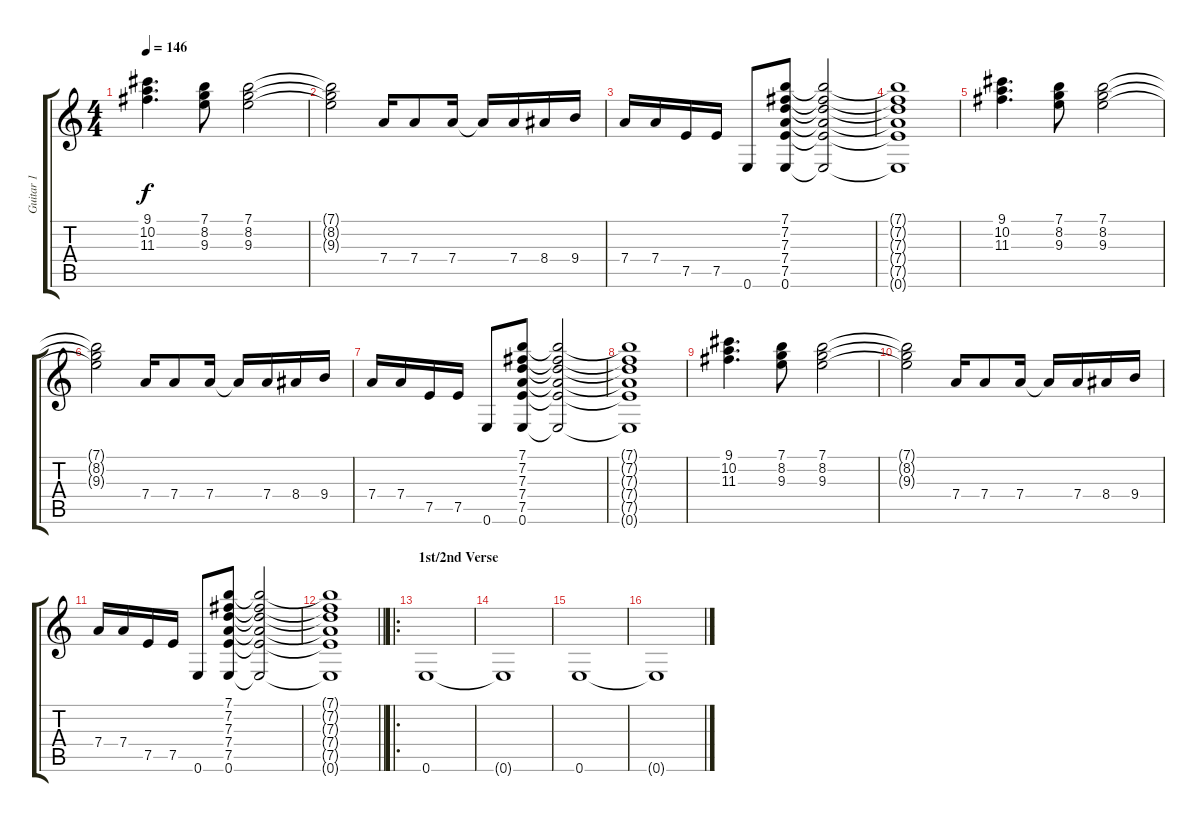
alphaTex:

\track ("Guitar 1" "Guitar 1") {instrument overdrivenguitar}
\staff {score tabs}
\tuning (E4 B3 G3 D3 A2 E2) {hide}
\ts (4 4)
\tempo 146
\clef g2
\ks c
(9.1 10.2 11.3).4{d dy f} (7.1 8.2 9.3).8 (7.1 8.2 9.3).2 |
(7.1{t} 8.2{t} 9.3{t}).2 7.4.16 7.4.8 7.4.16 7.4{t}.16 7.4.16 8.4.16 9.4.16 |
7.4.16 7.4.16 7.5.16 7.5.16 0.6.8 (7.1 7.2 7.3 7.4 7.5 0.6).8 (7.1{t} 7.2{t} 7.3{t} 7.4{t} 7.5{t} 0.6{t}).2 |
(7.1{t} 7.2{t} 7.3{t} 7.4{t} 7.5{t} 0.6{t}).1 |
(9.1 10.2 11.3).4{d} (7.1 8.2 9.3).8 (7.1 8.2 9.3).2 |
(7.1{t} 8.2{t} 9.3{t}).2 7.4.16 7.4.8 7.4.16 7.4{t}.16 7.4.16 8.4.16 9.4.16 |
7.4.16 7.4.16 7.5.16 7.5.16 0.6.8 (7.1 7.2 7.3 7.4 7.5 0.6).8 (7.1{t} 7.2{t} 7.3{t} 7.4{t} 7.5{t} 0.6{t}).2 |
(7.1{t} 7.2{t} 7.3{t} 7.4{t} 7.5{t} 0.6{t}).1 |
(9.1 10.2 11.3).4{d} (7.1 8.2 9.3).8 (7.1 8.2 9.3).2 |
(7.1{t} 8.2{t} 9.3{t}).2 7.4.16 7.4.8 7.4.16 7.4{t}.16 7.4.16 8.4.16 9.4.16 |
7.4.16 7.4.16 7.5.16 7.5.16 0.6.8 (7.1 7.2 7.3 7.4 7.5 0.6).8 (7.1{t} 7.2{t} 7.3{t} 7.4{t} 7.5{t} 0.6{t}).2 |
\barLineRight lightlight
(7.1{t} 7.2{t} 7.3{t} 7.4{t} 7.5{t} 0.6{t}).1 |
\ro
\section ("" "1st/2nd Verse")
0.6.1 |
0.6{t}.1 |
0.6.1 |
0.6{t}.1
